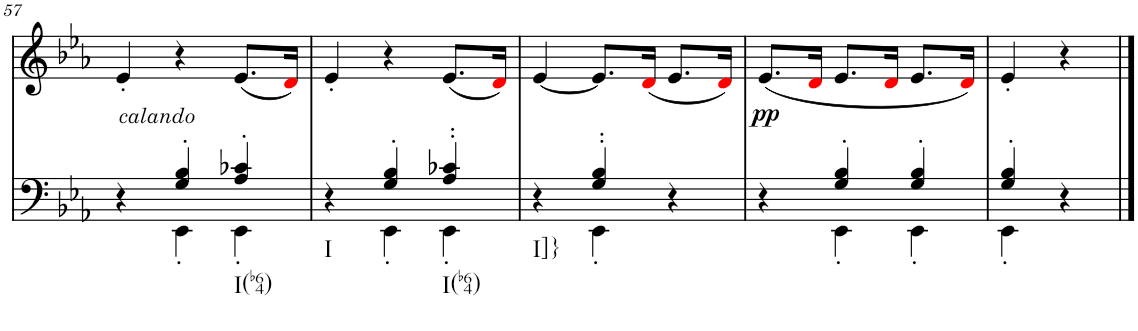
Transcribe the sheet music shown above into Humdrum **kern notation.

**kern	**kern	**text	**dynam
*part2	*part1	*part1	*part1
*staff2	*staff1	*staff1	*staff1
*I"Piano	*I"Piano	*	*
*I'Pno	*I'Pno	*	*
!!LO:PB:g=z
*clefF4	*clefG2	*	*
*k[b-e-a-]	*k[b-e-a-]	*	*
*E-:	*E-:	*	*
*M3/4	*M3/4	*	*
=57	=57	=57	=57
*^	*	*	*
4r	4ryy	4e-'/	.	.
!	!	!	!	!LO:DY:b
4G/' 4B-/'	4EE-'\	4r	.	other-dynamics
!LO:TX:b:t=I(b64)	!	!	!	!
4A-/' 4c-X/'	4EE-'\	(8.e-/L	.	.
.	.	16di/Jk)	.	.
=58	=58	=58	=58	=58
!LO:TX:b:t=I	!	!	!	!
4r	4ryy	4e-'/	.	.
4G/' 4B-/'	4EE-'\	4r	.	.
!LO:TX:b:t=I(b64)	!	!	!	!
4A-/' 4c-X/'	4EE-'\	(8.e-/L	.	.
.	.	16di/Jk)	.	.
=59	=59	=59	=59	=59
!LO:TX:b:t=I]}	!	!	!	!
4r	4ryy	[4e-/	.	.
4G/' 4B-/'	4EE-'\	8.e-/L]	.	.
.	.	(16di/Jk	.	.
4r	4ryy	8.e-/L	.	.
.	.	16di/Jk)	.	.
=60	=60	=60	=60	=60
!	!	!	!LO:LY:b	!LO:DY:b
4r	4ryy	(8.e-/L	pp	pp
.	.	16di/Jk	.	.
4G/' 4B-/'	4EE-'\	8.e-/L	.	.
.	.	16di/Jk	.	.
4G/' 4B-/'	4EE-'\	8.e-/L	.	.
.	.	16di/Jk)	.	.
=61	=61	=61	=61	=61
4G/' 4B-/'	4EE-'\	4e-'/	.	.
4r	4ryy	4r	.	.
*v	*v	*	*	*
==	==	==	==
*-	*-	*-	*-
